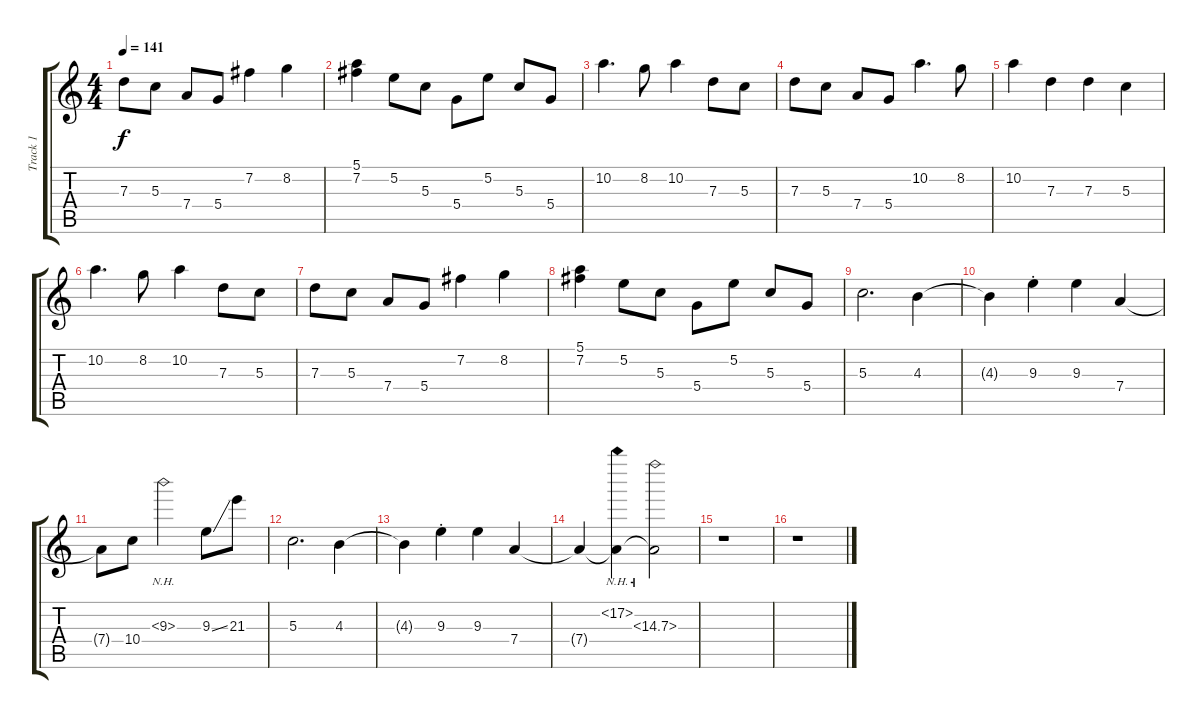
\track ("Track 1" "Track 1") {instrument acousticguitarsteel}
\staff {score tabs}
\tuning (E4 B3 G3 D3 A2 D2) {hide}
\ts (4 4)
\tempo 141
\clef g2
\ks c
7.3.8{dy f} 5.3.8 7.4.8 5.4.8 7.2.4 8.2.4 |
(5.1 7.2).4 5.2.8 5.3.8 5.4.8 5.2.8 5.3.8 5.4.8 |
10.2.4{d} 8.2.8 10.2.4 7.3.8 5.3.8 |
7.3.8 5.3.8 7.4.8 5.4.8 10.2.4{d} 8.2.8 |
10.2.4 7.3.4 7.3.4 5.3.4 |
10.2.4{d} 8.2.8 10.2.4 7.3.8 5.3.8 |
7.3.8 5.3.8 7.4.8 5.4.8 7.2.4 8.2.4 |
(5.1 7.2).4 5.2.8 5.3.8 5.4.8 5.2.8 5.3.8 5.4.8 |
5.3.2{d} 4.3.4 |
4.3{t}.4 9.3{st}.4 9.3.4 7.4.4 |
7.4{t}.8 10.4.8 9.3{nh}.2 9.3{ss}.8 21.3.8 |
5.3.2{d} 4.3.4 |
4.3{t}.4 9.3{st}.4 9.3.4 7.4.4 |
7.4{t}.4 (17.2{nh} 7.4{t}).4 (14.3{nh} 7.4{t}).2 |
r.1 |
r.1
